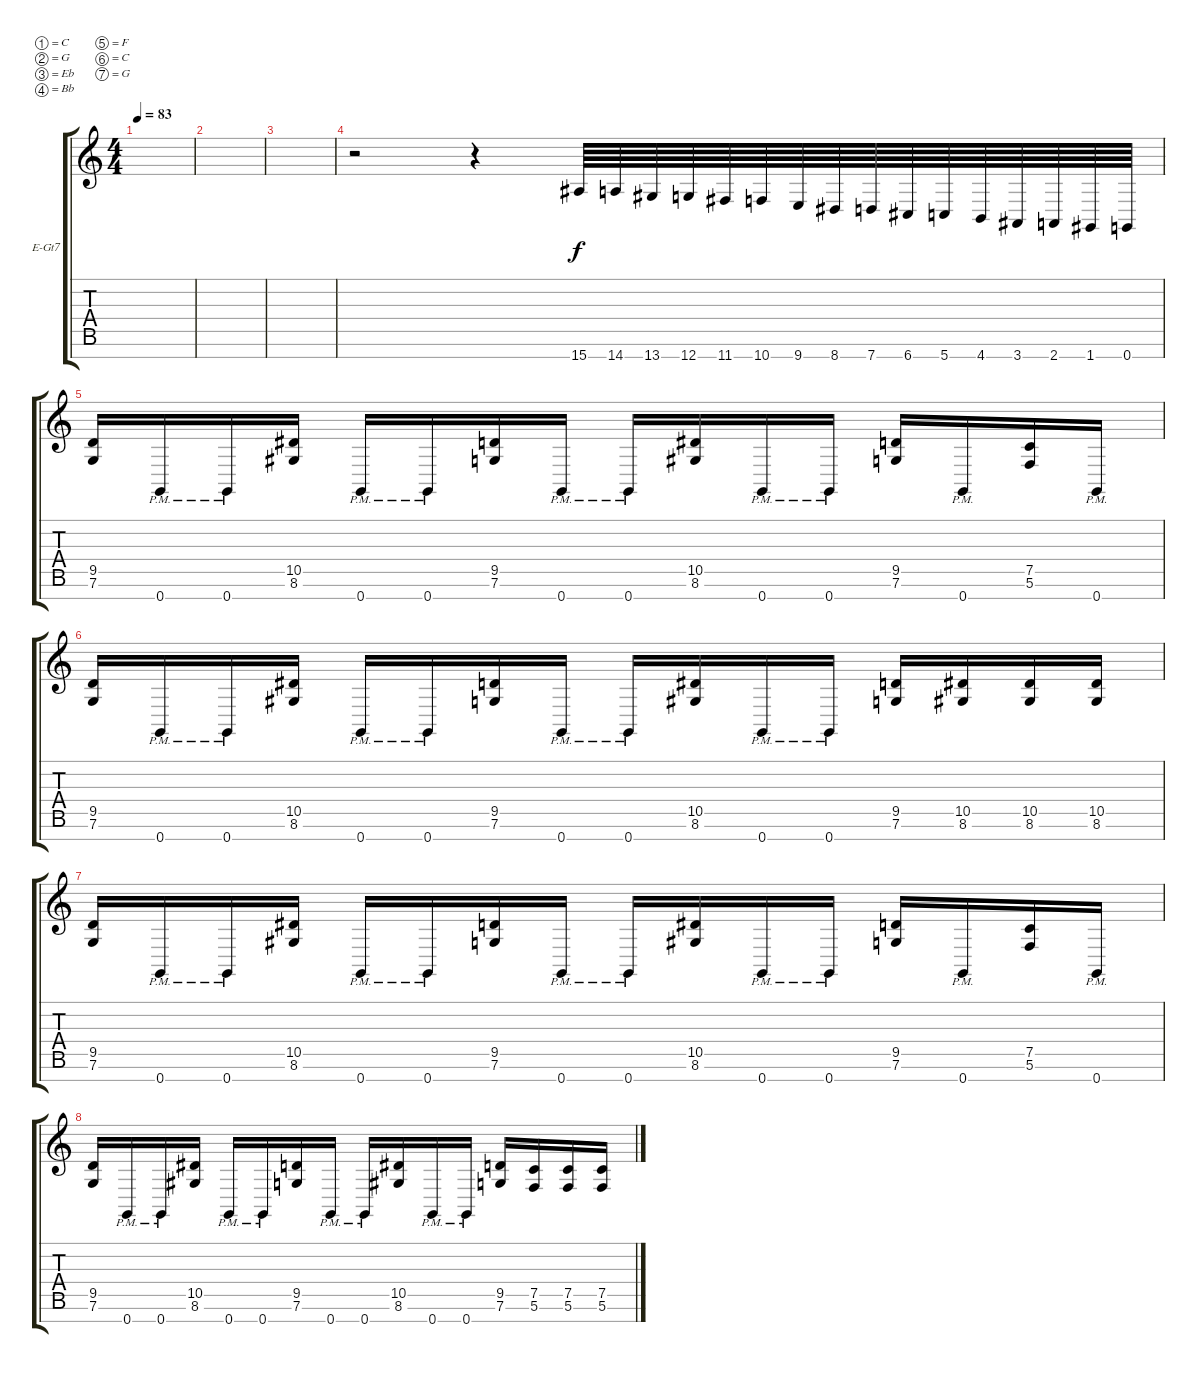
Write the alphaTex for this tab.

\defaultSystemsLayout 4
\bracketExtendMode groupsimilarinstruments
\firstSystemTrackNameOrientation horizontal
\otherSystemsTrackNameOrientation horizontal
\track ("Rhythm" "E-Gt7") {instrument distortionguitar}
\staff {score tabs}
\tuning (C4 G3 Eb3 Bb2 F2 C2 G1)
\ts (4 4)
\tempo 83
\clef g2
\ks c
|
|
|
r.2 r.4 15.7.64 14.7.64 13.7.64 12.7.64 11.7.64 10.7.64 9.7.64 8.7.64 7.7.64 6.7.64 5.7.64 4.7.64 3.7.64 2.7.64 1.7.64 0.7.64 |
(7.6 9.5).16 0.7{pm}.16 0.7{pm}.16 (8.6 10.5).16 0.7{pm}.16 0.7{pm}.16 (7.6 9.5).16 0.7{pm}.16 0.7{pm}.16 (8.6 10.5).16 0.7{pm}.16 0.7{pm}.16 (7.6 9.5).16 0.7{pm}.16 (5.6 7.5).16 0.7{pm}.16 |
(7.6 9.5).16 0.7{pm}.16 0.7{pm}.16 (8.6 10.5).16 0.7{pm}.16 0.7{pm}.16 (7.6 9.5).16 0.7{pm}.16 0.7{pm}.16 (8.6 10.5).16 0.7{pm}.16 0.7{pm}.16 (7.6 9.5).16 (8.6 10.5).16 (8.6 10.5).16 (8.6 10.5).16 |
(7.6 9.5).16 0.7{pm}.16 0.7{pm}.16 (8.6 10.5).16 0.7{pm}.16 0.7{pm}.16 (7.6 9.5).16 0.7{pm}.16 0.7{pm}.16 (8.6 10.5).16 0.7{pm}.16 0.7{pm}.16 (7.6 9.5).16 0.7{pm}.16 (5.6 7.5).16 0.7{pm}.16 |
(7.6 9.5).16 0.7{pm}.16 0.7{pm}.16 (8.6 10.5).16 0.7{pm}.16 0.7{pm}.16 (7.6 9.5).16 0.7{pm}.16 0.7{pm}.16 (8.6 10.5).16 0.7{pm}.16 0.7{pm}.16 (7.6 9.5).16 (5.6 7.5).16 (5.6 7.5).16 (5.6 7.5).16
